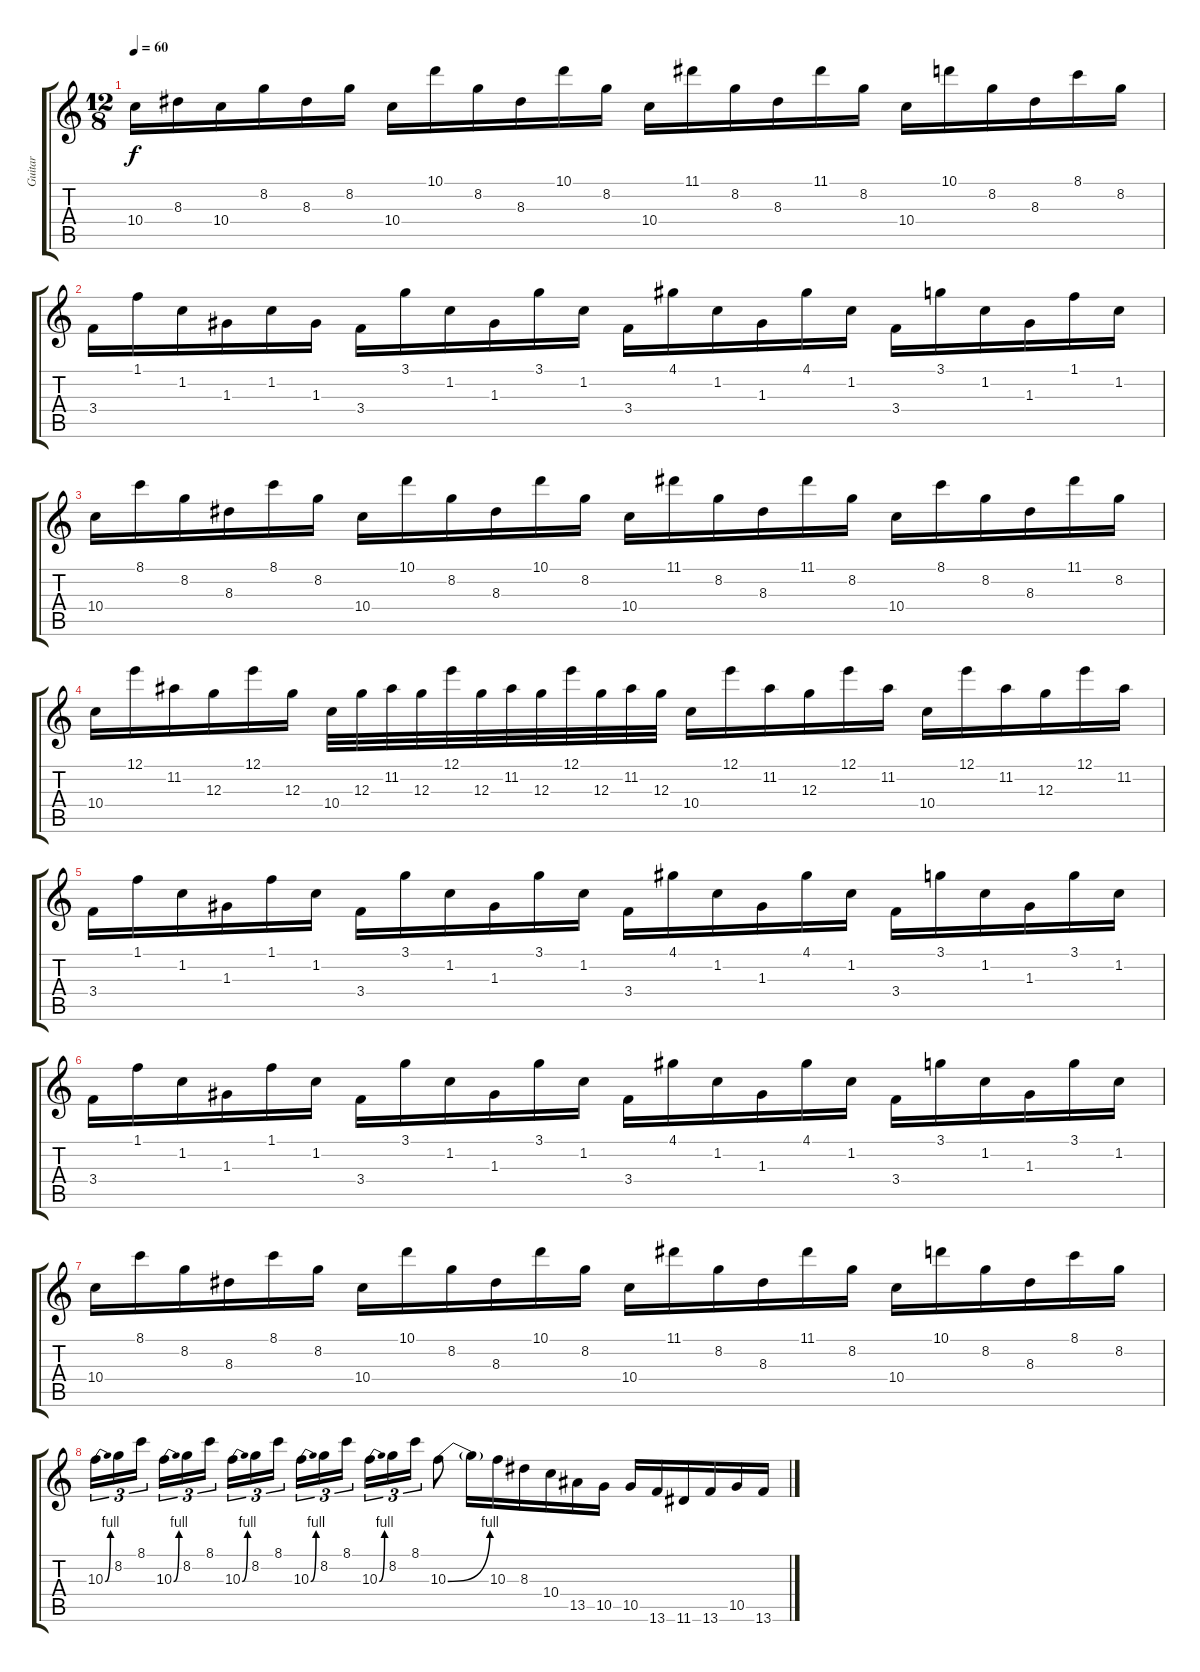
\track ("Guitar" "Guitar") {instrument distortionguitar}
\staff {score tabs}
\tuning (E4 B3 G3 D3 A2 E2) {hide}
\ts (12 8)
\tempo 60
\clef g2
\ks c
10.4.16{dy f volume 11} 8.3.16 10.4.16 8.2.16 8.3.16 8.2.16 10.4.16 10.1.16 8.2.16 8.3.16 10.1.16 8.2.16 10.4.16 11.1.16 8.2.16 8.3.16 11.1.16 8.2.16 10.4.16 10.1.16 8.2.16 8.3.16 8.1.16 8.2.16 |
3.4.16 1.1.16 1.2.16 1.3.16 1.2.16 1.3.16 3.4.16 3.1.16 1.2.16 1.3.16 3.1.16 1.2.16 3.4.16 4.1.16 1.2.16 1.3.16 4.1.16 1.2.16 3.4.16 3.1.16 1.2.16 1.3.16 1.1.16 1.2.16 |
10.4.16 8.1.16 8.2.16 8.3.16 8.1.16 8.2.16 10.4.16 10.1.16 8.2.16 8.3.16 10.1.16 8.2.16 10.4.16 11.1.16 8.2.16 8.3.16 11.1.16 8.2.16 10.4.16 8.1.16 8.2.16 8.3.16 11.1.16 8.2.16 |
10.4.16 12.1.16 11.2.16 12.3.16 12.1.16 12.3.16 10.4.32 12.3.32 11.2.32 12.3.32 12.1.32 12.3.32 11.2.32 12.3.32 12.1.32 12.3.32 11.2.32 12.3.32 10.4.16 12.1.16 11.2.16 12.3.16 12.1.16 11.2.16 10.4.16 12.1.16 11.2.16 12.3.16 12.1.16 11.2.16 |
3.4.16 1.1.16 1.2.16 1.3.16 1.1.16 1.2.16 3.4.16 3.1.16 1.2.16 1.3.16 3.1.16 1.2.16 3.4.16 4.1.16 1.2.16 1.3.16 4.1.16 1.2.16 3.4.16 3.1.16 1.2.16 1.3.16 3.1.16 1.2.16 |
3.4.16 1.1.16 1.2.16 1.3.16 1.1.16 1.2.16 3.4.16 3.1.16 1.2.16 1.3.16 3.1.16 1.2.16 3.4.16 4.1.16 1.2.16 1.3.16 4.1.16 1.2.16 3.4.16 3.1.16 1.2.16 1.3.16 3.1.16 1.2.16 |
10.4.16{volume 14} 8.1.16 8.2.16 8.3.16 8.1.16 8.2.16 10.4.16 10.1.16 8.2.16 8.3.16 10.1.16 8.2.16 10.4.16 11.1.16 8.2.16 8.3.16 11.1.16 8.2.16 10.4.16 10.1.16 8.2.16 8.3.16 8.1.16 8.2.16 |
10.3{be (bend 0 0 60 4)}.16{tu (3 2)} 8.2.16{tu (3 2)} 8.1.16{tu (3 2) beam splitsecondary} 10.3{be (bend 0 0 60 4)}.16{tu (3 2)} 8.2.16{tu (3 2)} 8.1.16{tu (3 2) beam splitsecondary} 10.3{be (bend 0 0 60 4)}.16{tu (3 2)} 8.2.16{tu (3 2)} 8.1.16{tu (3 2)} 10.3{be (bend 0 0 60 4)}.16{tu (3 2)} 8.2.16{tu (3 2)} 8.1.16{tu (3 2) beam splitsecondary} 10.3{be (bend 0 0 60 4)}.16{tu (3 2)} 8.2.16{tu (3 2)} 8.1.16{tu (3 2)} 10.3{be (bend 0 0 60 4)}.8 10.3{t}.16 10.3.16 8.3.16 10.4.16 13.5.16 10.5.16 10.5.16 13.6.16 11.6.16 13.6.16 10.5.16 13.6{ss}.16
